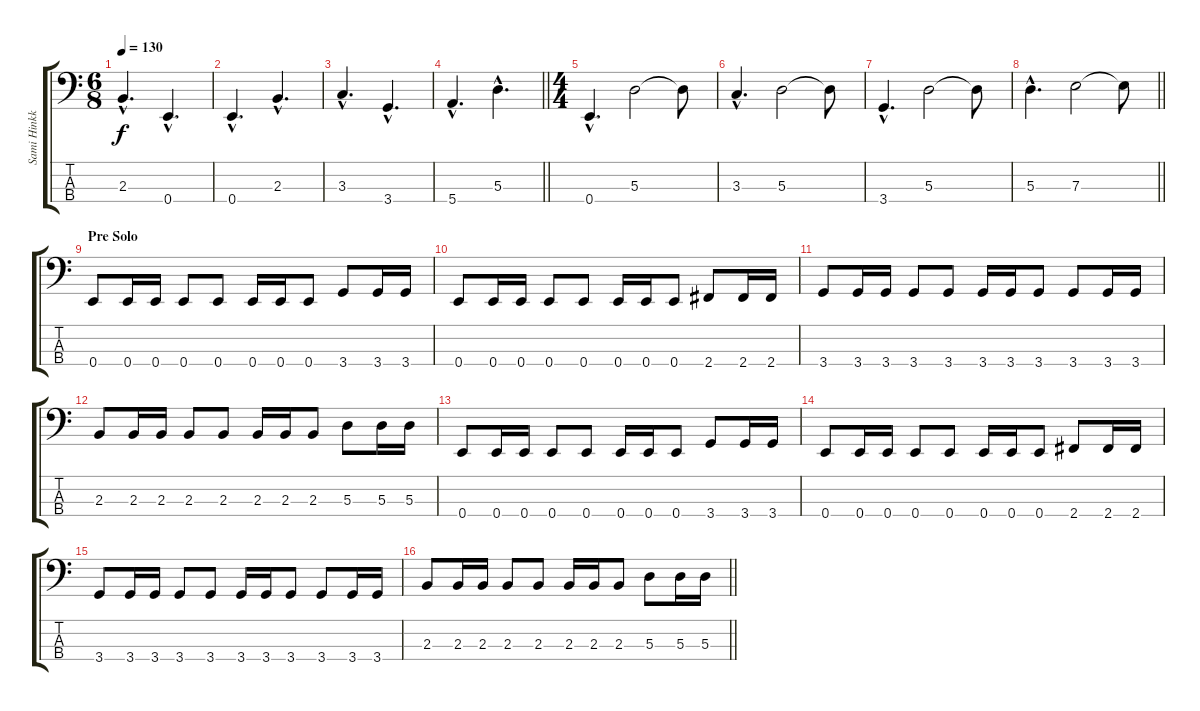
\track ("Sami Hinkka" "Sami Hinkk") {instrument electricbassfinger}
\staff {score tabs}
\tuning (G2 D2 A1 E1) {hide}
\ts (6 8)
\tempo 130
\clef f4
\ks c
2.3{hac}.4{d dy f} 0.4{hac}.4{d} |
0.4{hac}.4{d} 2.3{hac}.4{d} |
3.3{hac}.4{d} 3.4{hac}.4{d} |
\barLineRight lightlight
5.4{hac}.4{d} 5.3{hac}.4{d} |
\ts (4 4)
\section ("" "")
0.4{hac}.4{d} 5.3.2 5.3{t}.8 |
3.3{hac}.4{d} 5.3.2 5.3{t}.8 |
3.4{hac}.4{d} 5.3.2 5.3{t}.8 |
\barLineRight lightlight
5.3{hac}.4{d} 7.3.2 7.3{t}.8 |
\section ("" "Pre Solo")
0.4.8 0.4.16 0.4.16 0.4.8 0.4.8 0.4.16 0.4.16 0.4.8 3.4.8 3.4.16 3.4.16 |
0.4.8 0.4.16 0.4.16 0.4.8 0.4.8 0.4.16 0.4.16 0.4.8 2.4.8 2.4.16 2.4.16 |
3.4.8 3.4.16 3.4.16 3.4.8 3.4.8 3.4.16 3.4.16 3.4.8 3.4.8 3.4.16 3.4.16 |
2.3.8 2.3.16 2.3.16 2.3.8 2.3.8 2.3.16 2.3.16 2.3.8 5.3.8 5.3.16 5.3.16 |
0.4.8 0.4.16 0.4.16 0.4.8 0.4.8 0.4.16 0.4.16 0.4.8 3.4.8 3.4.16 3.4.16 |
0.4.8 0.4.16 0.4.16 0.4.8 0.4.8 0.4.16 0.4.16 0.4.8 2.4.8 2.4.16 2.4.16 |
3.4.8 3.4.16 3.4.16 3.4.8 3.4.8 3.4.16 3.4.16 3.4.8 3.4.8 3.4.16 3.4.16 |
\barLineRight lightlight
2.3.8 2.3.16 2.3.16 2.3.8 2.3.8 2.3.16 2.3.16 2.3.8 5.3.8 5.3.16 5.3.16
